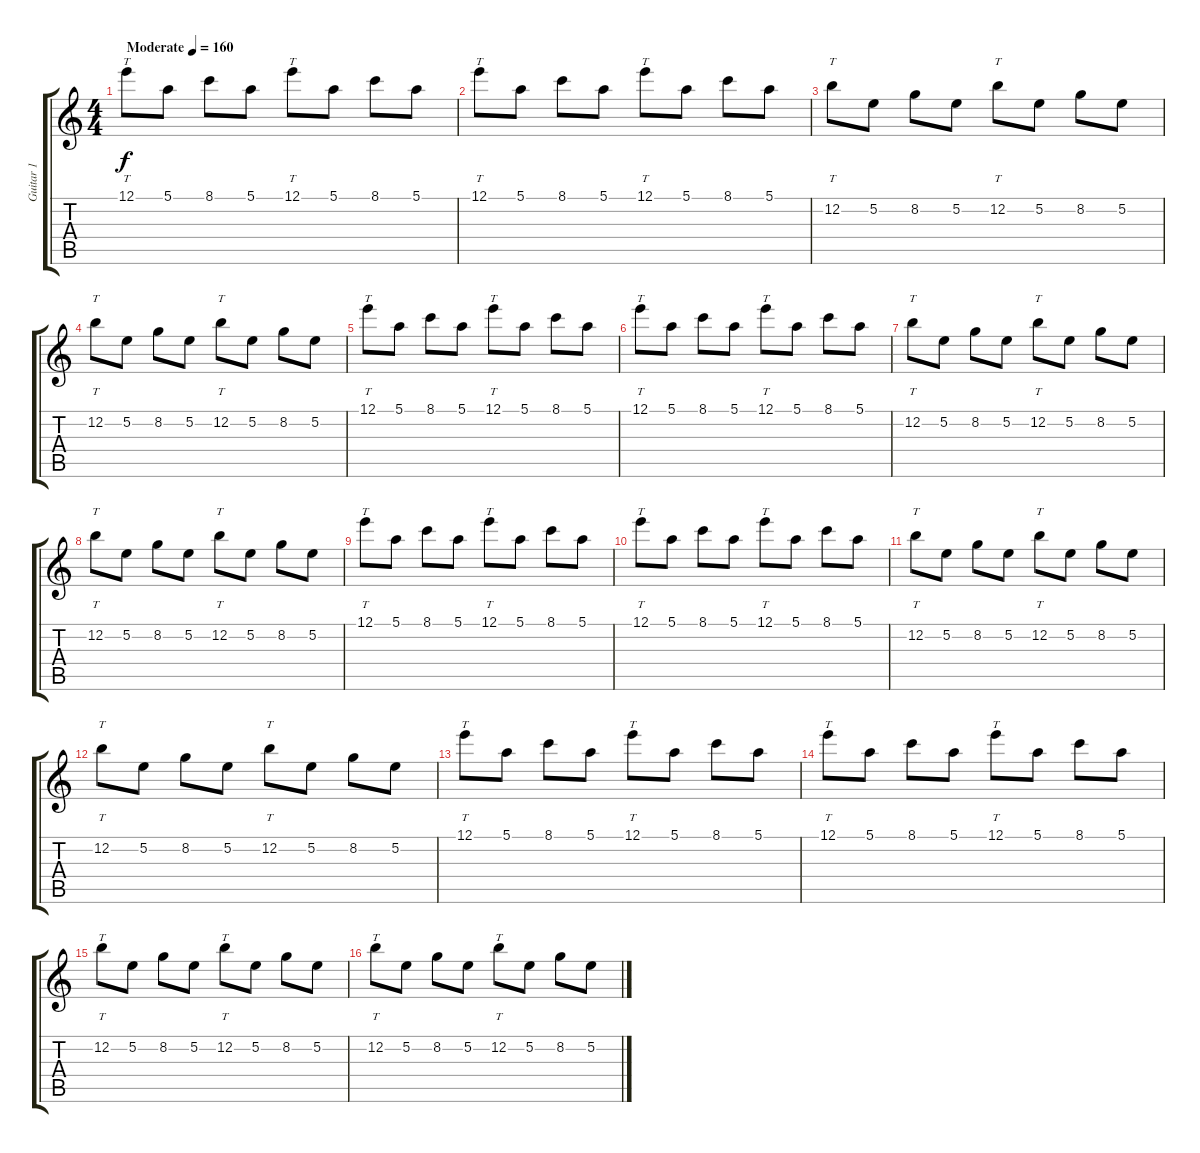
\track ("Guitar 1" "Guitar 1") {instrument distortionguitar}
\staff {score tabs}
\tuning (E4 B3 G3 D3 A2 D2) {hide}
\ts (4 4)
\tempo (160 "Moderate")
\clef g2
\ks c
12.1.8{tt dy f instrument distortionguitar} 5.1.8 8.1.8 5.1.8 12.1.8{tt} 5.1.8 8.1.8 5.1.8 |
12.1.8{tt} 5.1.8 8.1.8 5.1.8 12.1.8{tt} 5.1.8 8.1.8 5.1.8 |
12.2.8{tt} 5.2.8 8.2.8 5.2.8 12.2.8{tt} 5.2.8 8.2.8 5.2.8 |
12.2.8{tt} 5.2.8 8.2.8 5.2.8 12.2.8{tt} 5.2.8 8.2.8 5.2.8 |
12.1.8{tt} 5.1.8 8.1.8 5.1.8 12.1.8{tt} 5.1.8 8.1.8 5.1.8 |
12.1.8{tt} 5.1.8 8.1.8 5.1.8 12.1.8{tt} 5.1.8 8.1.8 5.1.8 |
12.2.8{tt} 5.2.8 8.2.8 5.2.8 12.2.8{tt} 5.2.8 8.2.8 5.2.8 |
12.2.8{tt} 5.2.8 8.2.8 5.2.8 12.2.8{tt} 5.2.8 8.2.8 5.2.8 |
12.1.8{tt} 5.1.8 8.1.8 5.1.8 12.1.8{tt} 5.1.8 8.1.8 5.1.8 |
12.1.8{tt} 5.1.8 8.1.8 5.1.8 12.1.8{tt} 5.1.8 8.1.8 5.1.8 |
12.2.8{tt} 5.2.8 8.2.8 5.2.8 12.2.8{tt} 5.2.8 8.2.8 5.2.8 |
12.2.8{tt} 5.2.8 8.2.8 5.2.8 12.2.8{tt} 5.2.8 8.2.8 5.2.8 |
12.1.8{tt} 5.1.8 8.1.8 5.1.8 12.1.8{tt} 5.1.8 8.1.8 5.1.8 |
12.1.8{tt} 5.1.8 8.1.8 5.1.8 12.1.8{tt} 5.1.8 8.1.8 5.1.8 |
12.2.8{tt} 5.2.8 8.2.8 5.2.8 12.2.8{tt} 5.2.8 8.2.8 5.2.8 |
12.2.8{tt} 5.2.8 8.2.8 5.2.8 12.2.8{tt} 5.2.8 8.2.8 5.2.8
